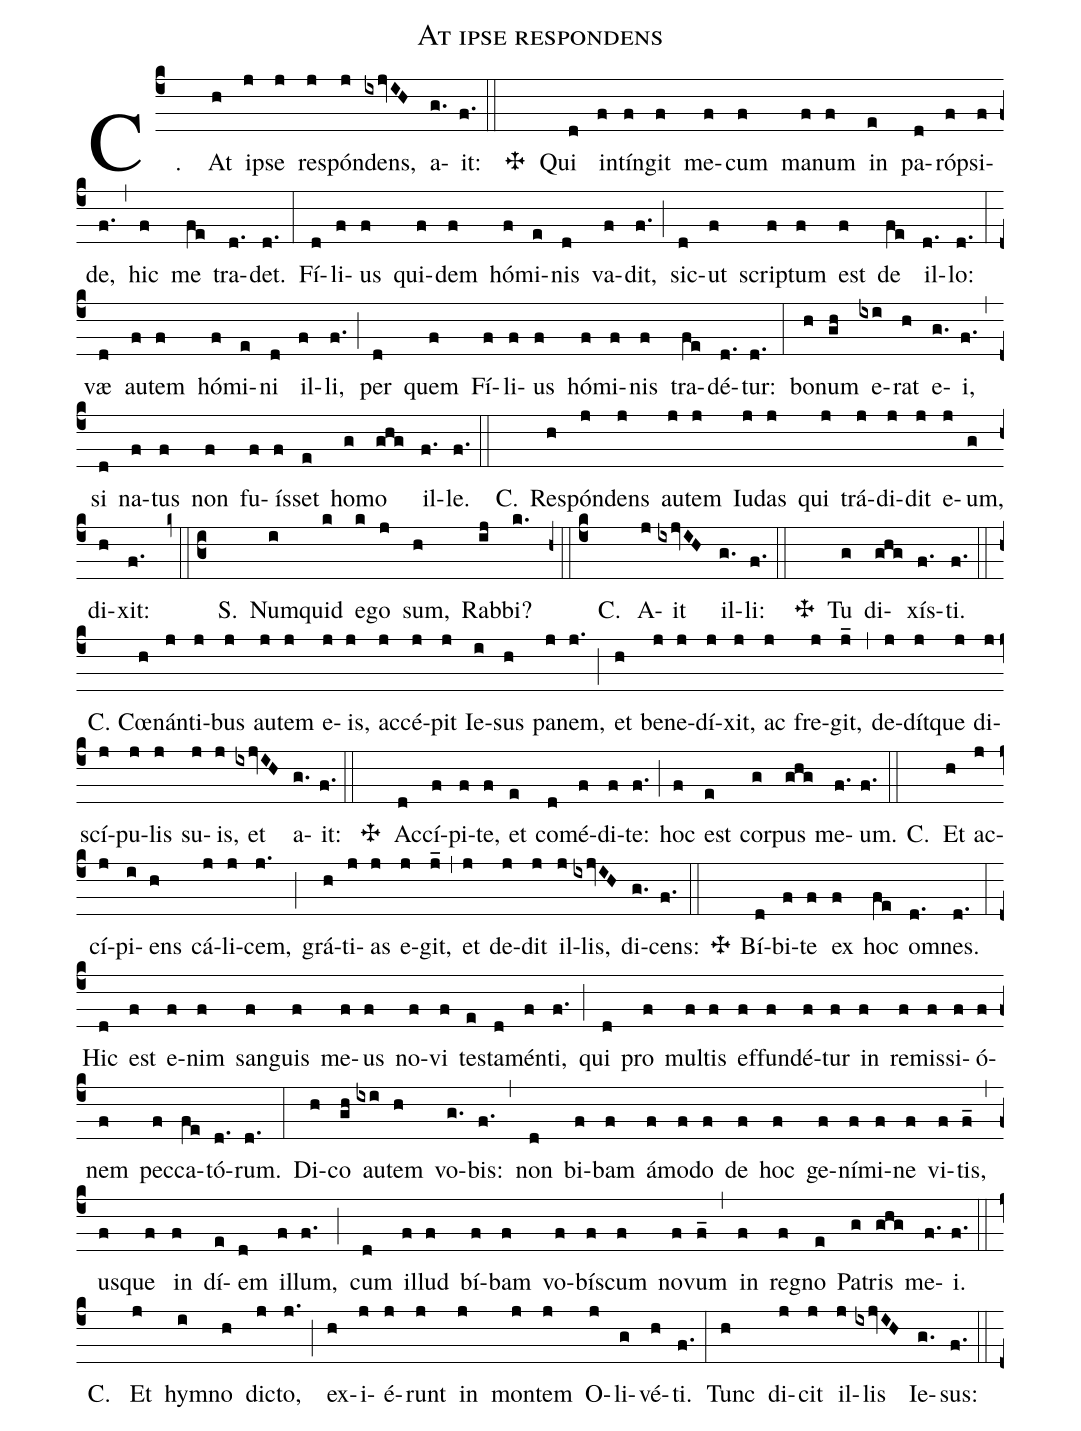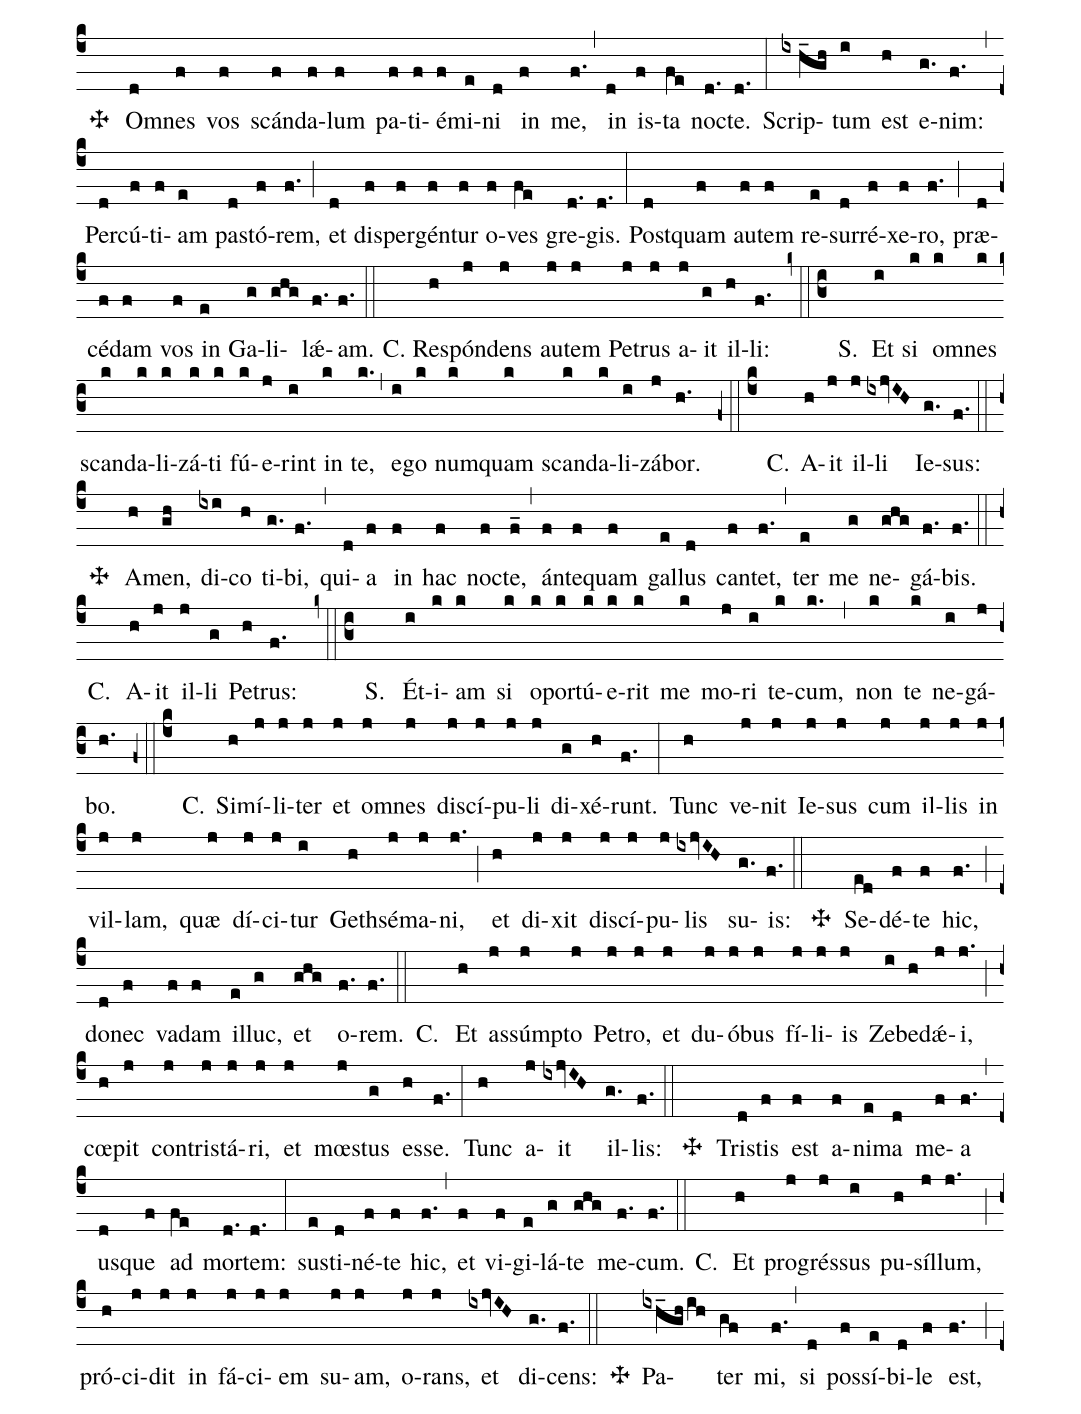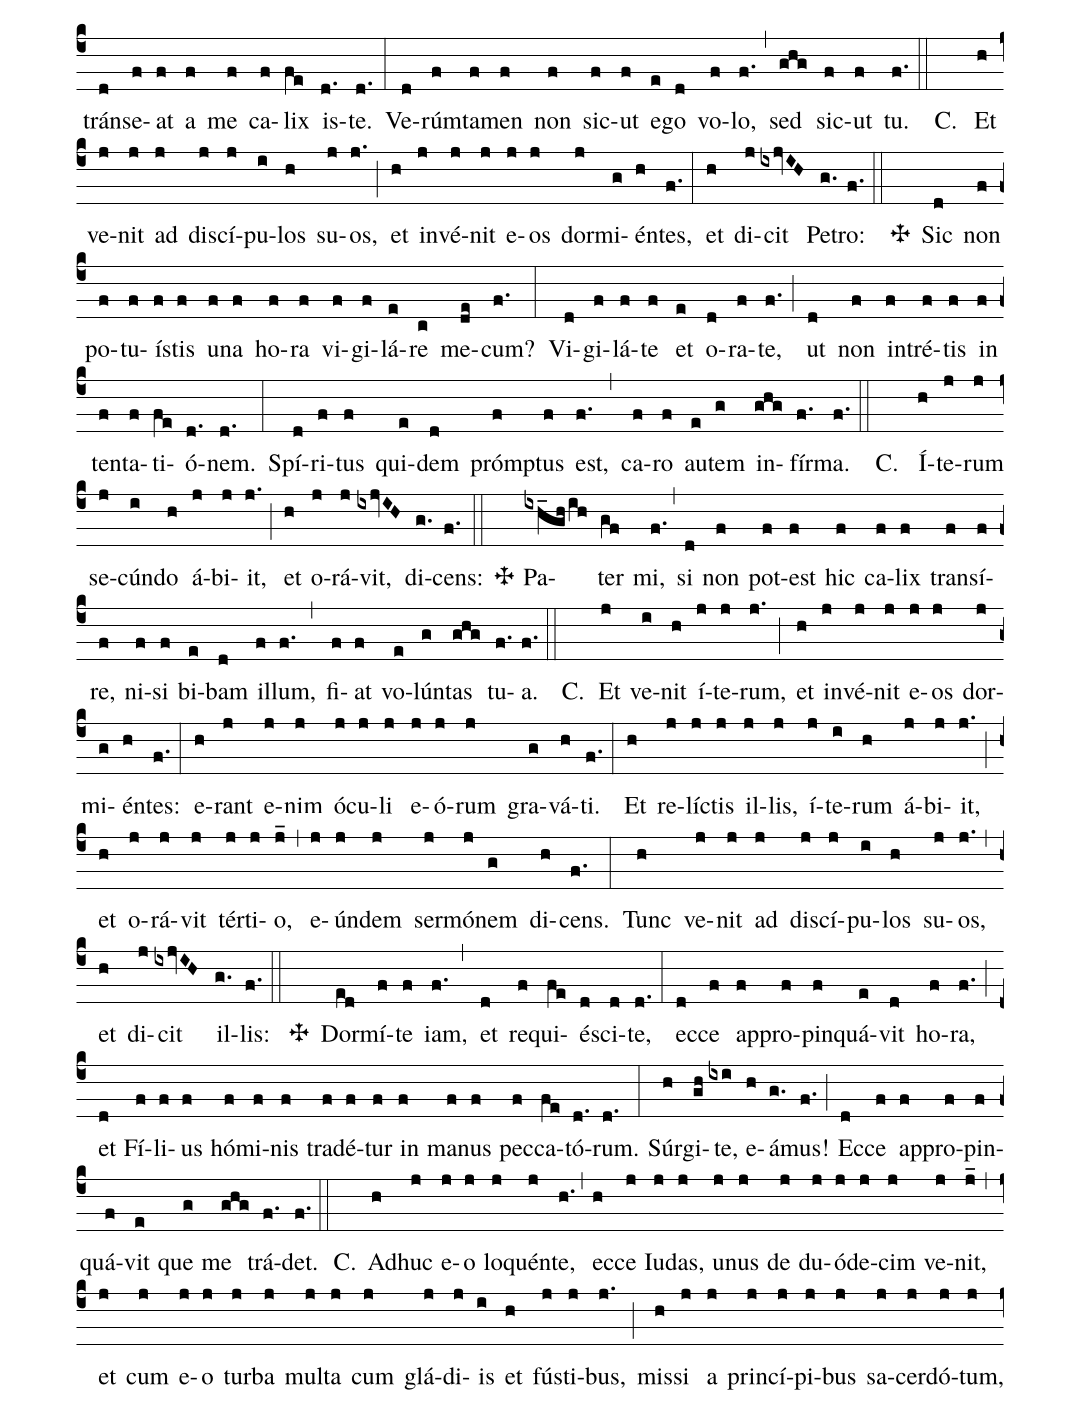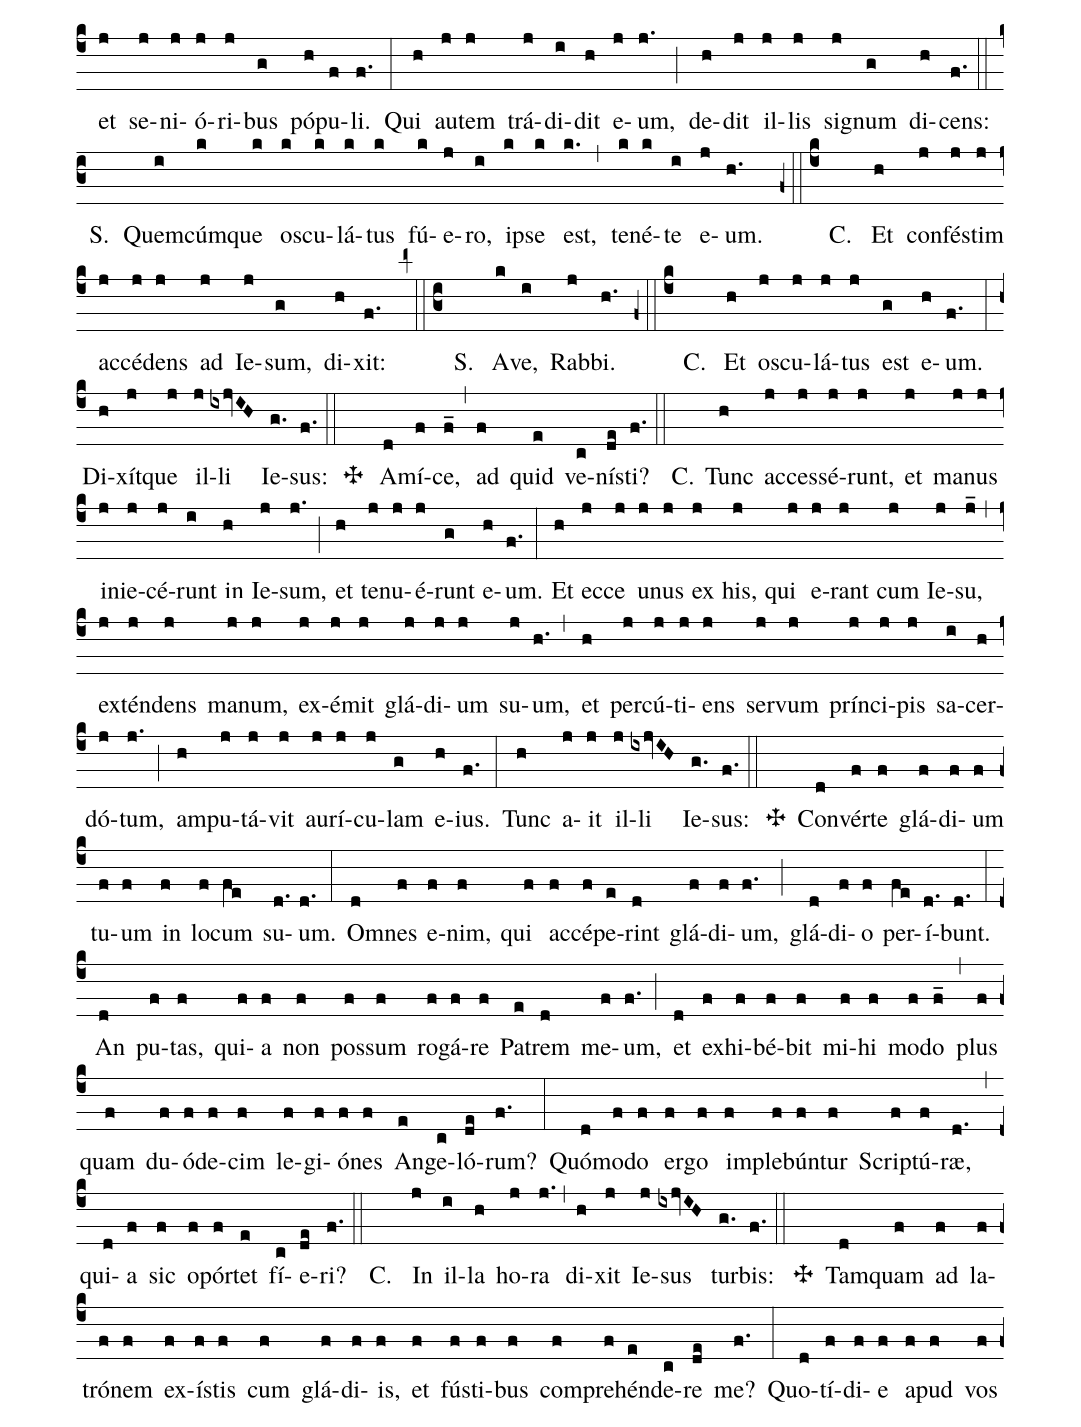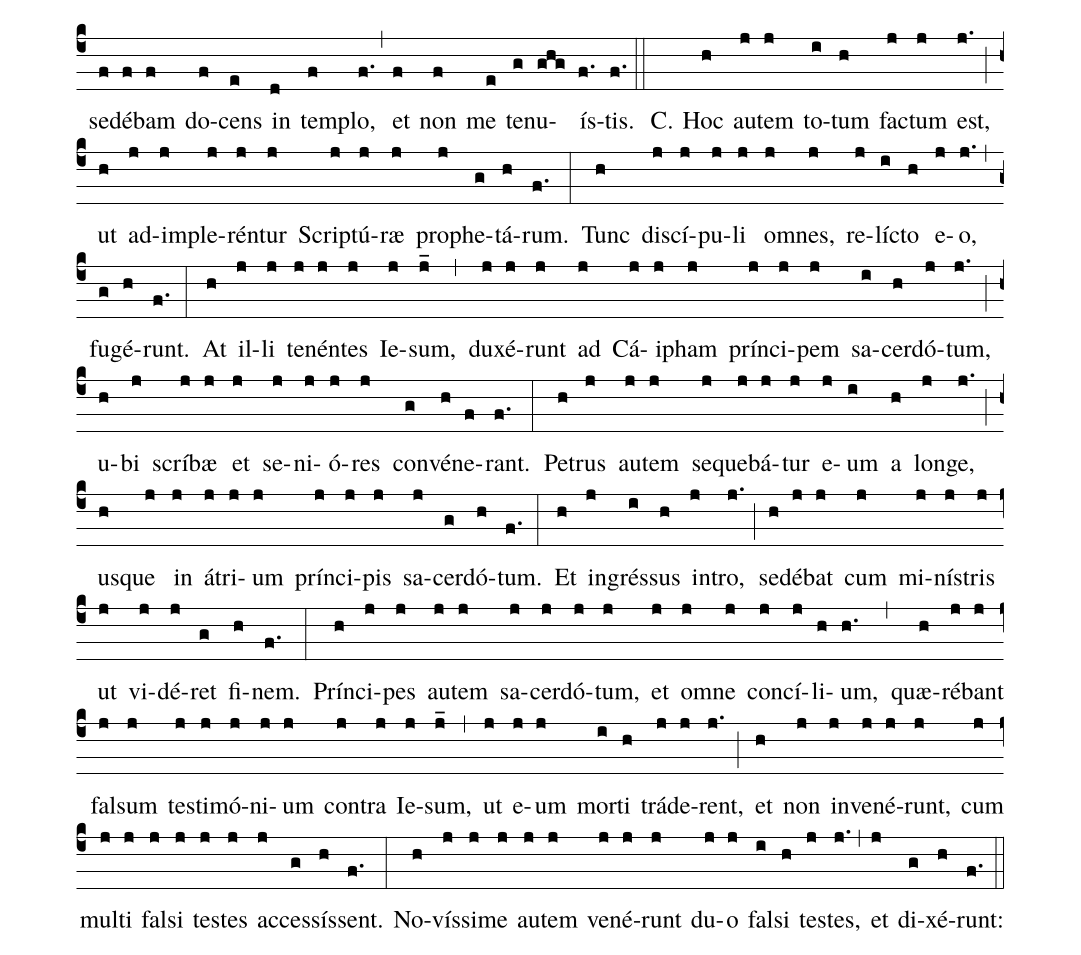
name: At ipse respondens;
%%
(c4)

C.( )
At(h) ip(j)se(j) re(j)spón(j)dens,(ixjvIH) a(g.)it:(f.) (::)

<v>{\grealtcross}</v>( )
Qui(d) in(f)tín(f)git(f) me(f)cum(f) ma(f)num(f) in(e) pa(d)róp(f)si(f)de,(f.) (,)
hic(f) me(fe) tra(d.)det.(d.) (:)
Fí(d)li(f)us(f) qui(f)dem(f) hó(f)mi(e)nis(d) va(f)dit,(f.) (;)
sic(d)ut(f) scrip(f)tum(f) est(f) de(fe) il(d.)lo:(d.) (:)
væ(d) au(f)tem(f) hó(f)mi(e)ni(d) il(f)li,(f.) (;)
per(d) quem(f) Fí(f)li(f)us(f) hó(f)mi(f)nis(f) tra(fe)dé(d.)tur:(d.) (:)
bo(h)num(gh) e(ixi)rat(h) e(g.)i,(f.) (,)
si(d) na(f)tus(f) non(f) fu(f)ís(f)set(e) ho(g)mo(ghg) il(f.)le.(f.) (::)

C.( )
Re(h)spón(j)dens(j) au(j)tem(j) Iu(j)das(j) qui(j) trá(j)di(j)dit(j) e(j)um,(g) di(h)xit:(f.) (z0::c3)

S.( )
Num(i)quid(k) e(k)go(j) sum,(h) Rab(ij)bi?(k.) (z0::c4)

C.( )
A(j)it(ixjvIH) il(g.)li:(f.) (::)

<v>{\grealtcross}</v>( )
Tu(g) di(ghg)xís(f.)ti.(f.) (::)

C.( )
Cœ(h)nán(j)ti(j)bus(j) au(j)tem(j) e(j)is,(j) ac(j)cé(j)pit(j) Ie(i)sus(h) pa(j)nem,(j.) (;)
et(h) be(j)ne(j)dí(j)xit,(j) ac(j) fre(j)git,(j_) (,)
de(j)dít(j)que(j) di(j)scí(j)pu(j)lis(j) su(j)is,(j) et(ixjvIH) a(g.)it:(f.) (::)

<v>{\grealtcross}</v>( )
Ac(d)cí(f)pi(f)te,(f) et(e) co(d)mé(f)di(f)te:(f.) (;)
hoc(f) est(e) cor(g)pus(ghg) me(f.)um.(f.) (::)

C.( )
Et(h) ac(j)cí(j)pi(i)ens(h) cá(j)li(j)cem,(j.) (;)
grá(h)ti(j)as(j) e(j)git,(j_) (,)
et(j) de(j)dit(j) il(j)lis,(ixjvIH) di(g.)cens:(f.) (::)

<v>{\grealtcross}</v>( )
Bí(d)bi(f)te(f) ex(f) hoc(fe) om(d.)nes.(d.) (:)
Hic(d) est(f) e(f)nim(f) san(f)guis(f) me(f)us(f) no(f)vi(f) tes(e)ta(d)mén(f)ti,(f.) (;)
qui(d) pro(f) mul(f)tis(f) ef(f)fun(f)dé(f)tur(f) in(f) re(f)mis(f)si(f)ó(f)nem(f) pec(f)ca(fe)tó(d.)rum.(d.) (:)
Di(h)co(gh) au(ixi)tem(h) vo(g.)bis:(f.) (,)
non(d) bi(f)bam(f) á(f)mo(f)do(f) de(f) hoc(f) ge(f)ní(f)mi(f)ne(f) vi(f)tis,(f_) (,)
us(f)que(f) in(f) dí(e)em(d) il(f)lum,(f.) (;)
cum(d) il(f)lud(f) bí(f)bam(f) vo(f)bís(f)cum(f) no(f)vum(f_) (,)
in(f) re(f)gno(e) Pa(g)tris(ghg) me(f.)i.(f.) (::)

C.( )
Et(j) hym(i)no(h) dic(j)to,(j.) (;)
ex(h)i(j)é(j)runt(j) in(j) mon(j)tem(j) O(j)li(g)vé(h)ti.(f.) (:)
Tunc(h) di(j)cit(j) il(j)lis(ixjvIH) Ie(g.)sus:(f.) (::)

<v>{\grealtcross}</v>( )
Om(d)nes(f) vos(f) scán(f)da(f)lum(f) pa(f)ti(f)é(f)mi(e)ni(d) in(f) me,(f.) (,)
in(d) is(f)ta(fe) noc(d.)te.(d.) (:)
Scrip(ix/h_gh)tum(i) est(h) e(g.)nim:(f.) (,)
Per(d)cú(f)ti(f)am(e) pas(d)tó(f)rem,(f.) (;)
et(d) di(f)sper(f)gén(f)tur(f) o(f)ves(fe) gre(d.)gis.(d.) (:)
Post(d)quam(f) au(f)tem(f) re(e)sur(d)ré(f)xe(f)ro,(f.) (;)
præ(d)cé(f)dam(f) vos(f) in(e) Ga(g)li(ghg)lǽ(f.)am.(f.) (::)

C.( )
Re(h)spón(j)dens(j) au(j)tem(j) Pe(j)trus(j) a(j)it(g) il(h)li:(f.) (z0::c3)

S.( )
Et(i) si(k) om(k)nes(k) scan(k)da(k)li(k)zá(k)ti(k) fú(k)e(j)rint(i) in(k) te,(k.) (,)
e(i)go(k) num(k)quam(k) scan(k)da(k)li(i)zá(j)bor.(h.) (z0::c4)

C.( )
A(h)it(j) il(j)li(ixjvIH) Ie(g.)sus:(f.) (::)

<v>{\grealtcross}</v>( )
A(h)men,(gh) di(ixi)co(h) ti(g.)bi,(f.) (,)
qui(d)a(f) in(f) hac(f) noc(f)te,(f_) (,)
án(f)te(f)quam(f) gal(e)lus(d) can(f)tet,(f.) (,)
ter(e) me(g) ne(ghg)gá(f.)bis.(f.) (::)

C.( )
A(h)it(j) il(j)li(g) Pe(h)trus:(f.) (z0::c3)

S.( )
Ét(i)i(k)am(k) si(k) o(k)por(k)tú(k)e(k)rit(k) me(k) mo(j)ri(i) te(k)cum,(k.) (,)
non(k) te(k) ne(i)gá(j)bo.(h.) (z0::c4)

C.( )
Si(h)mí(j)li(j)ter(j) et(j) om(j)nes(j) di(j)scí(j)pu(j)li(j) di(g)xé(h)runt.(f.) (:)
Tunc(h) ve(j)nit(j) Ie(j)sus(j) cum(j) il(j)lis(j) in(j) vil(j)lam,(j) quæ(j) dí(j)ci(j)tur(i) Geth(h)sé(j)ma(j)ni,(j.) (;)
et(h) di(j)xit(j) di(j)scí(j)pu(j)lis(ixjvIH) su(g.)is:(f.) (::)

<v>{\grealtcross}</v>( )
Se(ed)dé(f)te(f) hic,(f.) (;)
do(d)nec(f) va(f)dam(f) il(e)luc,(g) et(ghg) o(f.)rem.(f.) (::)

C.( )
Et(h) as(j)súmp(j)to(j) Pe(j)tro,(j) et(j) du(j)ó(j)bus(j) fí(j)li(j)is(j) Ze(i)be(h)dǽ(j)i,(j.) (;)
cœ(h)pit(j) con(j)tris(j)tá(j)ri,(j) et(j) mœs(j)tus(g) es(h)se.(f.) (:)
Tunc(h) a(j)it(ixjvIH) il(g.)lis:(f.) (::)

<v>{\grealtcross}</v>( )
Tris(d)tis(f) est(f) a(f)ni(e)ma(d) me(f)a(f.) (,)
us(d)que(f) ad(fe) mor(d.)tem:(d.) (:)
sus(e)ti(d)né(f)te(f) hic,(f.) (,)
et(f) vi(f)gi(e)lá(g)te(ghg) me(f.)cum.(f.) (::)

C.( )
Et(h) pro(j)grés(j)sus(i) pu(h)síl(j)lum,(j.) (;)
pró(h)ci(j)dit(j) in(j) fá(j)ci(j)em(j) su(j)am,(j) o(j)rans,(j) et(ixjvIH) di(g.)cens:(f.) (::)

<v>{\grealtcross}</v>( )
Pa(ixh_gh/ih)ter(gf) mi,(f.) (,)
si(d) pos(f)sí(e)bi(d)le(f) est,(f.) (;)
tráns(d)e(f)at(f) a(f) me(f) ca(f)lix(fe) is(d.)te.(d.) (:)
Ve(d)rúm(f)ta(f)men(f) non(f) sic(f)ut(f) e(e)go(d) vo(f)lo,(f.) (,)
sed(ghg) sic(f)ut(f) tu.(f.) (::)

C.( )
Et(h) ve(j)nit(j) ad(j) di(j)scí(j)pu(i)los(h) su(j)os,(j.) (;)
et(h) in(j)vé(j)nit(j) e(j)os(j) dor(j)mi(g)én(h)tes,(f.) (:)
et(h) di(j)cit(ixjvIH) Pe(g.)tro:(f.) (::)

<v>{\grealtcross}</v>( )
Sic(d) non(f) po(f)tu(f)ís(f)tis(f) u(f)na(f) ho(f)ra(f) vi(f)gi(f)lá(e)re(c) me(de)cum?(f.) (:)
Vi(d)gi(f)lá(f)te(f) et(e) o(d)ra(f)te,(f.) (;)
ut(d) non(f) in(f)tré(f)tis(f) in(f) ten(f)ta(f)ti(fe)ó(d.)nem.(d.) (:)
Spí(d)ri(f)tus(f) qui(e)dem(d) prómp(f)tus(f) est,(f.) (,)
ca(f)ro(f) au(e)tem(g) in(ghg)fír(f.)ma.(f.) (::)

C.( )
Í(h)te(j)rum(j) se(j)cún(i)do(h) á(j)bi(j)it,(j.) (;)
et(h) o(j)rá(j)vit,(ixjvIH) di(g.)cens:(f.) (::)

<v>{\grealtcross}</v>( )
Pa(ixh_gh/ih)ter(gf) mi,(f.) (,)
si(d) non(f) pot(f)est(f) hic(f) ca(f)lix(f) trans(f)í(f)re,(f) ni(f)si(f) bi(e)bam(d) il(f)lum,(f.) (,)
fi(f)at(f) vo(e)lún(g)tas(ghg) tu(f.)a.(f.) (::)

C.( )
Et(j) ve(i)nit(h) í(j)te(j)rum,(j.) (;)
et(h) in(j)vé(j)nit(j) e(j)os(j) dor(j)mi(g)én(h)tes:(f.) (:)
e(h)rant(j) e(j)nim(j) ó(j)cu(j)li(j) e(j)ó(j)rum(j) gra(g)vá(h)ti.(f.) (:)
Et(h) re(j)líc(j)tis(j) il(j)lis,(j) í(j)te(i)rum(h) á(j)bi(j)it,(j.) (;)
et(h) o(j)rá(j)vit(j) tér(j)ti(j)o,(j_) (,)
e(j)ún(j)dem(j) ser(j)mó(j)nem(g) di(h)cens.(f.) (:)
Tunc(h) ve(j)nit(j) ad(j) di(j)scí(j)pu(i)los(h) su(j)os,(j.) (,)
et(h) di(j)cit(ixjvIH) il(g.)lis:(f.) (::)

<v>{\grealtcross}</v>( )
Dor(ed)mí(f)te(f) iam,(f.) (,)
et(d) re(f)qui(fe)é(d)sci(d)te,(d.) (:)
ec(d)ce(f) ap(f)pro(f)pin(f)quá(e)vit(d) ho(f)ra,(f.) (;)
et(d) Fí(f)li(f)us(f) hó(f)mi(f)nis(f) tra(f)dé(f)tur(f) in(f) ma(f)nus(f) pec(f)ca(fe)tó(d.)rum.(d.) (:)
Súr(h)gi(gh)te,(ixi) e(h)á(g.)mus!(f.) (;)
Ec(d)ce(f) ap(f)pro(f)pin(f)quá(f)vit(e) que(g) me(ghg) trá(f.)det.(f.) (::)

C.( )
Ad(h)huc(j) e(j)o(j) lo(j)quén(j)te,(h.) (,)
ec(h)ce(j) Iu(j)das,(j) u(j)nus(j) de(j) du(j)ó(j)de(j)cim(j) ve(j)nit,(j_) (,)
et(j) cum(j) e(j)o(j) tur(j)ba(j) mul(j)ta(j) cum(j) glá(j)di(j)is(i) et(h) fús(j)ti(j)bus,(j.) (;)
mis(h)si(j) a(j) prin(j)cí(j)pi(j)bus(j) sa(j)cer(j)dó(j)tum,(j) et(j) se(j)ni(j)ó(j)ri(j)bus(g) pó(h)pu(f)li.(f.) (:)
Qui(h) au(j)tem(j) trá(j)di(i)dit(h) e(j)um,(j.) (;)
de(h)dit(j) il(j)lis(j) si(j)gnum(g) di(h)cens:(f.) (z0::c3)

S.( )
Quem(i)cúm(k)que(k) os(k)cu(k)lá(k)tus(k) fú(k)e(j)ro,(i) ip(k)se(k) est,(k.) (,)
te(k)né(k)te(i) e(j)um.(h.) (z0::c4)

C.( )
Et(h) con(j)fés(j)tim(j) ac(j)cé(j)dens(j) ad(j) Ie(j)sum,(g) di(h)xit:(f.) (z0::c3)

S.( )
A(k)ve,(i) Rab(j)bi.(h.) (z0::c4)

C.( )
Et(h) os(j)cu(j)lá(j)tus(j) est(g) e(h)um.(f.) (:)
Di(h)xít(j)que(j) il(j)li(ixjvIH) Ie(g.)sus:(f.) (::)

<v>{\grealtcross}</v>( )
A(d)mí(f)ce,(f_) (,)
ad(f) quid(e) ve(c)nís(de)ti?(f.) (::)

C.( )
Tunc(h) ac(j)ces(j)sé(j)runt,(j) et(j) ma(j)nus(j) in(j)ie(j)cé(j)runt(i) in(h) Ie(j)sum,(j.) (;)
et(h) te(j)nu(j)é(j)runt(g) e(h)um.(f.) (:)
Et(h) ec(j)ce(j) u(j)nus(j) ex(j) his,(j) qui(j) e(j)rant(j) cum(j) Ie(j)su,(j_) (,)
ex(j)tén(j)dens(j) ma(j)num,(j) ex(j)é(j)mit(j) glá(j)di(j)um(j) su(j)um,(h.) (,)
et(h) per(j)cú(j)ti(j)ens(j) ser(j)vum(j) prín(j)ci(j)pis(j) sa(i)cer(h)dó(j)tum,(j.) (;)
am(h)pu(j)tá(j)vit(j) au(j)rí(j)cu(j)lam(g) e(h)ius.(f.) (:)
Tunc(h) a(j)it(j) il(j)li(ixjvIH) Ie(g.)sus:(f.) (::)

<v>{\grealtcross}</v>( )
Con(d)vér(f)te(f) glá(f)di(f)um(f) tu(f)um(f) in(f) lo(f)cum(fe) su(d.)um.(d.) (:)
Om(d)nes(f) e(f)nim,(f) qui(f) ac(f)cé(f)pe(e)rint(d) glá(f)di(f)um,(f.) (;)
glá(d)di(f)o(f) per(fe)í(d.)bunt.(d.) (:)
An(d) pu(f)tas,(f) qui(f)a(f) non(f) pos(f)sum(f) ro(f)gá(f)re(f) Pa(e)trem(d) me(f)um,(f.) (;)
et(d) ex(f)hi(f)bé(f)bit(f) mi(f)hi(f) mo(f)do(f_) (,)
plus(f) quam(f) du(f)ó(f)de(f)cim(f) le(f)gi(f)ó(f)nes(f) An(e)ge(c)ló(de)rum?(f.) (:)
Quó(d)mo(f)do(f) er(f)go(f) im(f)ple(f)bún(f)tur(f) Scrip(f)tú(f)ræ,(d.) (,)
qui(d)a(f) sic(f) o(f)pór(f)tet(e) fí(c)e(de)ri?(f.) (::)


C.( )
In(j) il(i)la(h) ho(j)ra(j.) (,)
di(h)xit(j) Ie(j)sus(ixjvIH) tur(g.)bis:(f.) (::)

<v>{\grealtcross}</v>( )
Tam(d)quam(f) ad(f) la(f)tró(f)nem(f) ex(f)ís(f)tis(f) cum(f) glá(f)di(f)is,(f) et(f) fús(f)ti(f)bus(f) com(f)pre(f)hén(e)de(c)re(de) me?(f.) (:)
Quo(d)tí(f)di(f)e(f) a(f)pud(f) vos(f) se(f)dé(f)bam(f) do(f)cens(e) in(d) tem(f)plo,(f.) (,)
et(f) non(f) me(e) te(g)nu(ghg)ís(f.)tis.(f.) (::)

C.( )
Hoc(h) au(j)tem(j) to(i)tum(h) fac(j)tum(j) est,(j.) (;)
ut(h) ad(j)im(j)ple(j)rén(j)tur(j) Scrip(j)tú(j)ræ(j) pro(j)phe(g)tá(h)rum.(f.) (:)
Tunc(h) di(j)scí(j)pu(j)li(j) om(j)nes,(j) re(j)líc(i)to(h) e(j)o,(j.) (,)
fu(g)gé(h)runt.(f.) (:)
At(h) il(j)li(j) te(j)nén(j)tes(j) Ie(j)sum,(j_) (,)
du(j)xé(j)runt(j) ad(j) Cá(j)i(j)pham(j) prín(j)ci(j)pem(j) sa(i)cer(h)dó(j)tum,(j.) (;)
u(h)bi(j) scrí(j)bæ(j) et(j) se(j)ni(j)ó(j)res(j) con(g)vé(h)ne(f)rant.(f.) (:)
Pe(h)trus(j) au(j)tem(j) se(j)que(j)bá(j)tur(j) e(j)um(i) a(h) lon(j)ge,(j.) (;)
us(h)que(j) in(j) á(j)tri(j)um(j) prín(j)ci(j)pis(j) sa(j)cer(g)dó(h)tum.(f.) (:)
Et(h) in(j)grés(i)sus(h) in(j)tro,(j.) (;)
se(h)dé(j)bat(j) cum(j) mi(j)nís(j)tris(j) ut(j) vi(j)dé(j)ret(g) fi(h)nem.(f.) (:)
Prín(h)ci(j)pes(j) au(j)tem(j) sa(j)cer(j)dó(j)tum,(j) et(j) om(j)ne(j) con(j)cí(j)li(h)um,(h.) (,)
quæ(h)ré(j)bant(j) fal(j)sum(j) tes(j)ti(j)mó(j)ni(j)um(j) con(j)tra(j) Ie(j)sum,(j_) (,)
ut(j) e(j)um(j) mor(i)ti(h) trá(j)de(j)rent,(j.) (;)
et(h) non(j) in(j)ve(j)né(j)runt,(j) cum(j) mul(j)ti(j) fal(j)si(j) tes(j)tes(j) ac(j)ces(g)sís(h)sent.(f.) (:)
No(h)vís(j)si(j)me(j) au(j)tem(j) ve(j)né(j)runt(j) du(j)o(j) fal(i)si(h) tes(j)tes,(j.) (,)
et(j) di(g)xé(h)runt:(f.) (::)
